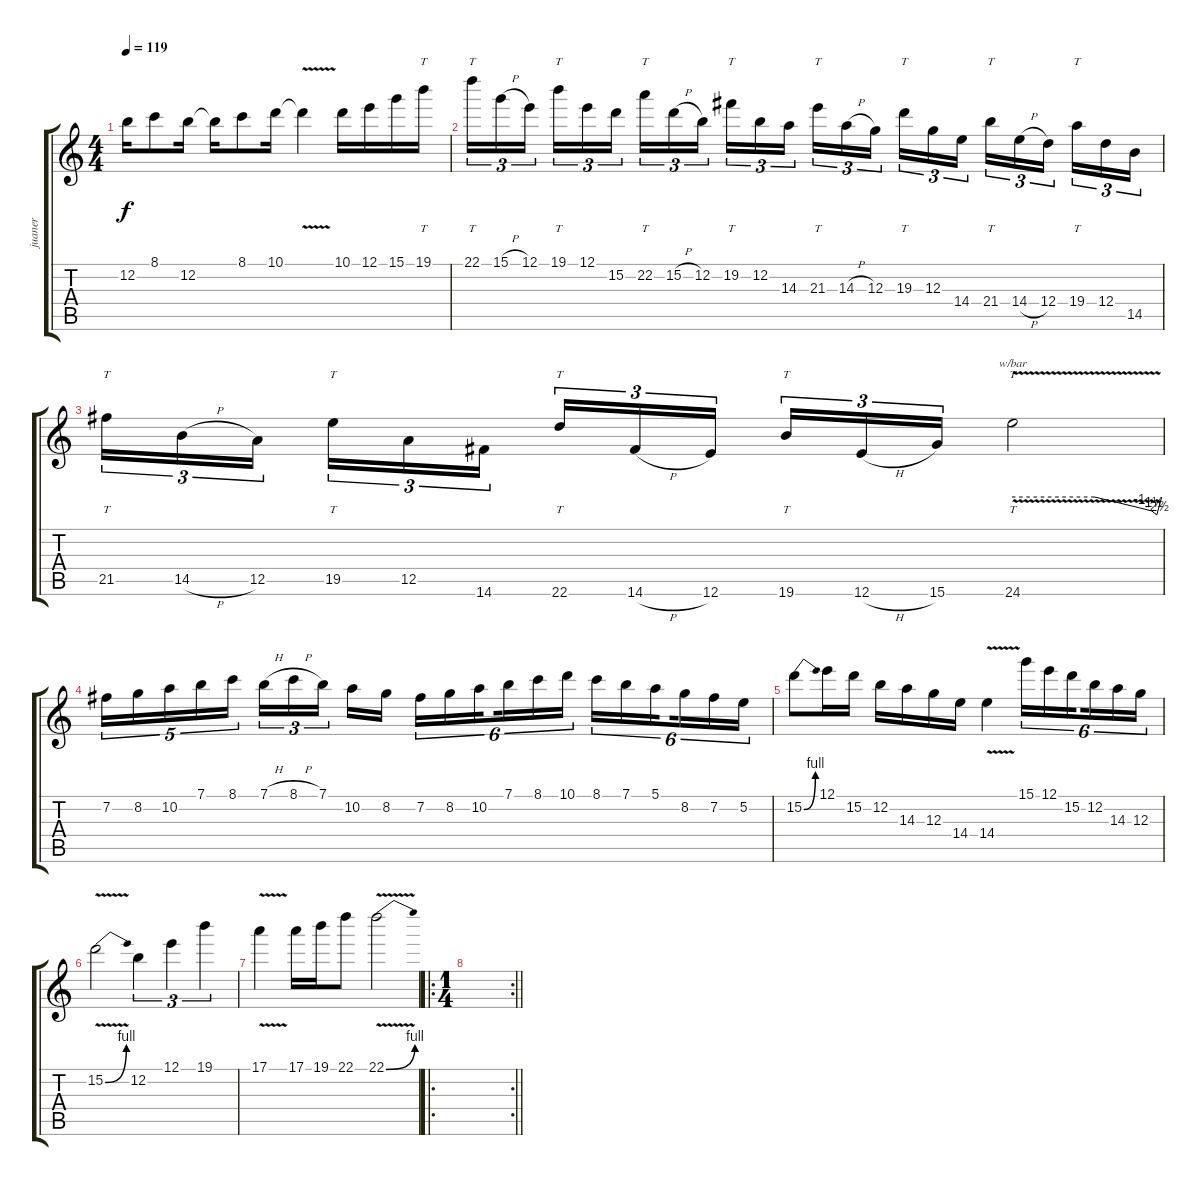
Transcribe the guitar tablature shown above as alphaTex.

\track ("juaner" "juaner") {instrument distortionguitar}
\staff {score tabs}
\tuning (E4 B3 G3 D3 A2 E2) {hide}
\ts (4 4)
\tempo 119
\clef g2
\ks c
12.2.16{dy f} 8.1.8 12.2.16 12.2{t}.16 8.1.8 10.1.16 10.1{v t}.4 10.1.16 12.1.16 15.1.16 19.1.16{tt} |
22.1.16{tt tu (3 2)} 15.1{h}.16{tu (3 2)} 12.1.16{tu (3 2) beam splitsecondary} 19.1.16{tt tu (3 2)} 12.1.16{tu (3 2)} 15.2.16{tu (3 2)} 22.2.16{tt tu (3 2)} 15.2{h}.16{tu (3 2)} 12.2.16{tu (3 2) beam splitsecondary} 19.2.16{tt tu (3 2)} 12.2.16{tu (3 2)} 14.3.16{tu (3 2)} 21.3.16{tt tu (3 2)} 14.3{h}.16{tu (3 2)} 12.3.16{tu (3 2) beam splitsecondary} 19.3.16{tt tu (3 2)} 12.3.16{tu (3 2)} 14.4.16{tu (3 2)} 21.4.16{tt tu (3 2)} 14.4{h}.16{tu (3 2)} 12.4.16{tu (3 2) beam splitsecondary} 19.4.16{tt tu (3 2)} 12.4.16{tu (3 2)} 14.5.16{tu (3 2)} |
21.5.16{tt tu (3 2)} 14.5{h}.16{tu (3 2)} 12.5.16{tu (3 2) beam splitsecondary} 19.5.16{tt tu (3 2)} 12.5.16{tu (3 2)} 14.6.16{tu (3 2)} 22.6.16{tt tu (3 2)} 14.6{h}.16{tu (3 2)} 12.6.16{tu (3 2) beam splitsecondary} 19.6.16{tt tu (3 2)} 12.6{h}.16{tu (3 2)} 15.6.16{tu (3 2)} 24.6{v}.2{tt tbe (custom default 0 0 33 0 51 -4 56 -6 58 -10 60 0)} |
7.2.16{tu (5 4)} 8.2.16{tu (5 4)} 10.2.16{tu (5 4)} 7.1.16{tu (5 4)} 8.1.16{tu (5 4)} 7.1{h}.16{tu (3 2)} 8.1{h}.16{tu (3 2)} 7.1.16{tu (3 2) beam splitsecondary} 10.2.16 8.2.16 7.2.16{tu (6 4)} 8.2.16{tu (6 4)} 10.2.16{tu (6 4) beam splitsecondary} 7.1.16{tu (6 4)} 8.1.16{tu (6 4)} 10.1.16{tu (6 4)} 8.1.16{tu (6 4)} 7.1.16{tu (6 4)} 5.1.16{tu (6 4) beam splitsecondary} 8.2.16{tu (6 4)} 7.2.16{tu (6 4)} 5.2.16{tu (6 4)} |
15.2{be (bend 0 0 60 4)}.8 12.1.16 15.2.16 12.2.16 14.3.16 12.3.16 14.4.16 14.4{v}.4 15.1.16{tu (6 4)} 12.1.16{tu (6 4)} 15.2.16{tu (6 4) beam splitsecondary} 12.2.16{tu (6 4)} 14.3.16{tu (6 4)} 12.3.16{tu (6 4)} |
15.2{be (bend 0 0 60 4) v}.2 12.2.4{tu (3 2)} 12.1.4{tu (3 2)} 19.1.4{tu (3 2)} |
17.1{v}.4 17.1.16 19.1.16 22.1.8 22.1{be (bend 0 0 60 4) v}.2 |
\ro
\rc 2
\ts (1 4)
\barLineRight lightlight
